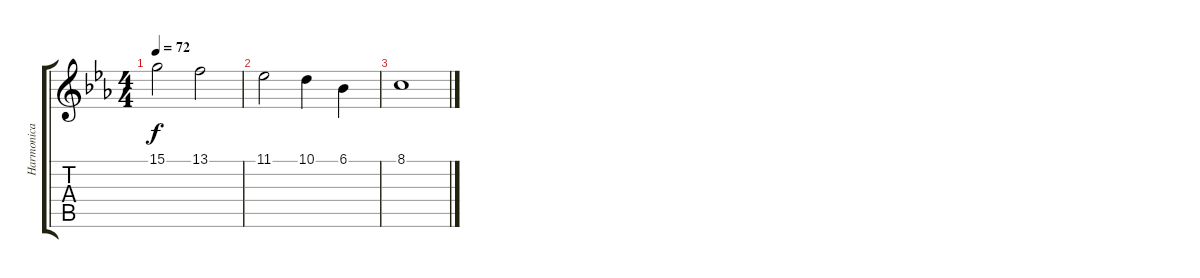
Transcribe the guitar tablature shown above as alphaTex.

\track ("Harmonica" "Harmonica") {instrument harmonica}
\staff {score tabs}
\tuning (E4 B3 G3 D3 A2 E2) {hide}
\ts (4 4)
\tempo 72
\clef g2
\ks eb
15.1.2{dy f} 13.1.2 |
11.1.2 10.1.4 6.1.4 |
8.1.1
